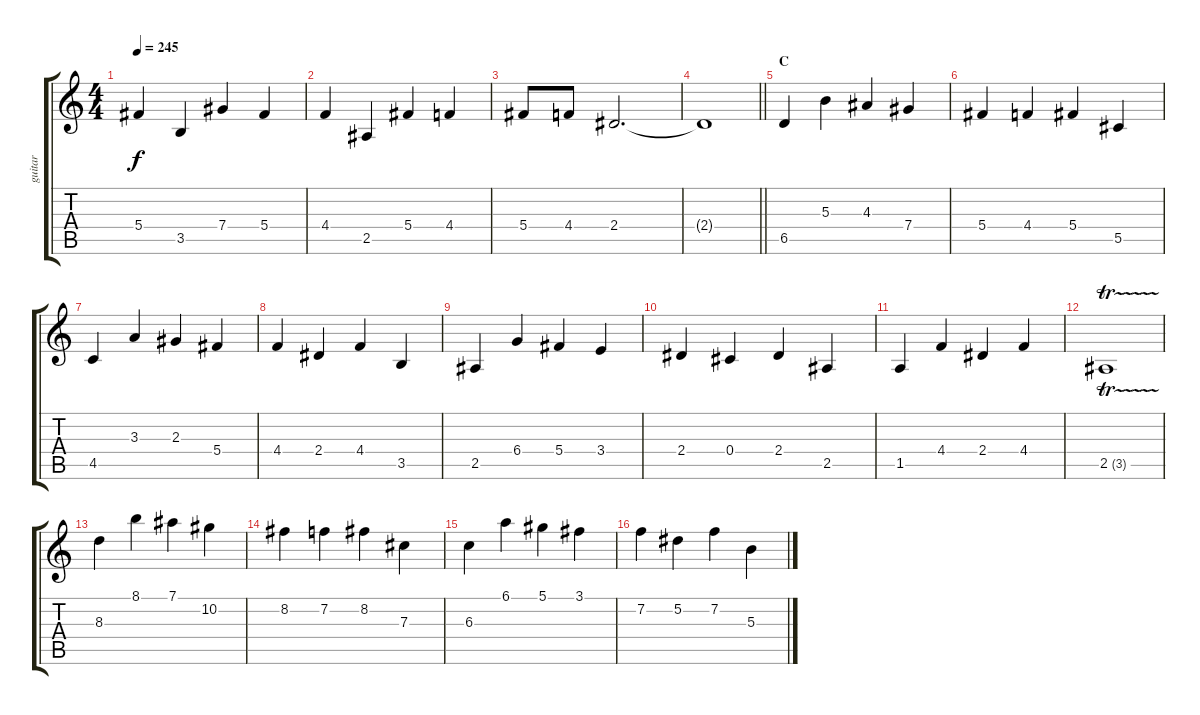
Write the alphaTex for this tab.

\track ("guitar" "guitar") {instrument overdrivenguitar}
\staff {score tabs}
\tuning (Eb4 Bb3 Gb3 Db3 Ab2 Eb2) {hide}
\ts (4 4)
\tempo 245
\clef g2
\ks c
5.4.4{dy f} 3.5.4 7.4.4 5.4.4 |
4.4.4 2.5.4 5.4.4 4.4.4 |
5.4.8 4.4.8 2.4.2{d} |
\barLineRight lightlight
2.4{t}.1 |
\section ("" "C")
6.5.4 5.3.4 4.3.4 7.4.4 |
5.4.4 4.4.4 5.4.4 5.5.4 |
4.5.4 3.3.4 2.3.4 5.4.4 |
4.4.4 2.4.4 4.4.4 3.5.4 |
2.5.4 6.4.4 5.4.4 3.4.4 |
2.4.4 0.4.4 2.4.4 2.5.4 |
1.5.4 4.4.4 2.4.4 4.4.4 |
2.5{tr (3 16)}.1 |
8.3.4 8.1.4 7.1.4 10.2.4 |
8.2.4 7.2.4 8.2.4 7.3.4 |
6.3.4 6.1.4 5.1.4 3.1.4 |
7.2.4 5.2.4 7.2.4 5.3.4
